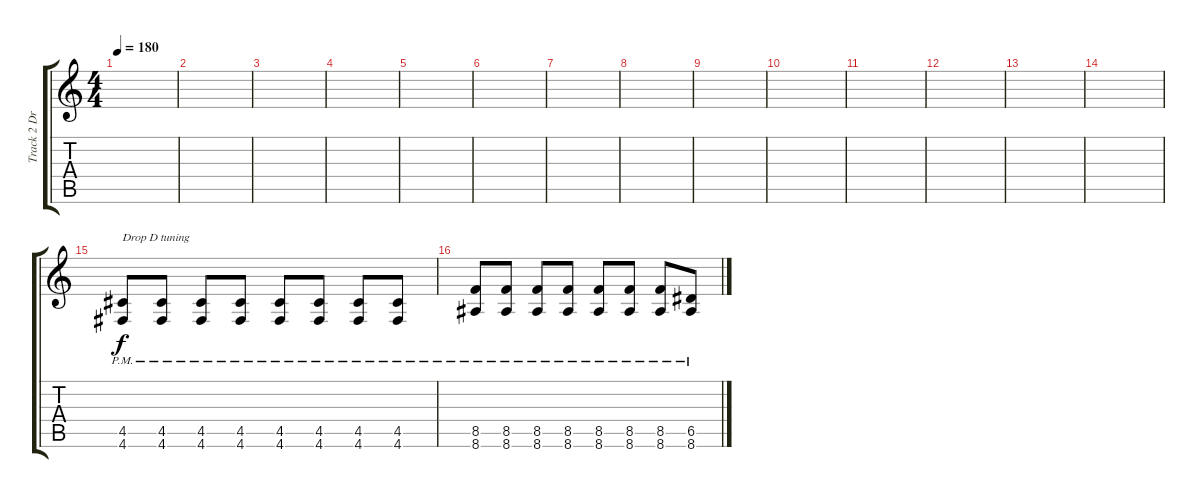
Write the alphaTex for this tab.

\track ("Track 2 Drop D" "Track 2 Dr") {instrument overdrivenguitar}
\staff {score tabs}
\tuning (E4 B3 G3 D3 A2 D2) {hide}
\ts (4 4)
\tempo 180
\clef g2
\ks c
|
|
|
|
|
|
|
|
|
|
|
|
|
|
(4.5{pm} 4.6{pm}).8{txt "Drop D tuning"} (4.5{pm} 4.6{pm}).8 (4.5{pm} 4.6{pm}).8 (4.5{pm} 4.6{pm}).8 (4.5{pm} 4.6{pm}).8 (4.5{pm} 4.6{pm}).8 (4.5{pm} 4.6{pm}).8 (4.5{pm} 4.6{pm}).8 |
(8.5{pm} 8.6{pm}).8 (8.5{pm} 8.6{pm}).8 (8.5{pm} 8.6{pm}).8 (8.5{pm} 8.6{pm}).8 (8.5{pm} 8.6{pm}).8 (8.5{pm} 8.6{pm}).8 (8.5{pm} 8.6{pm}).8 (6.5{pm} 8.6{pm}).8
